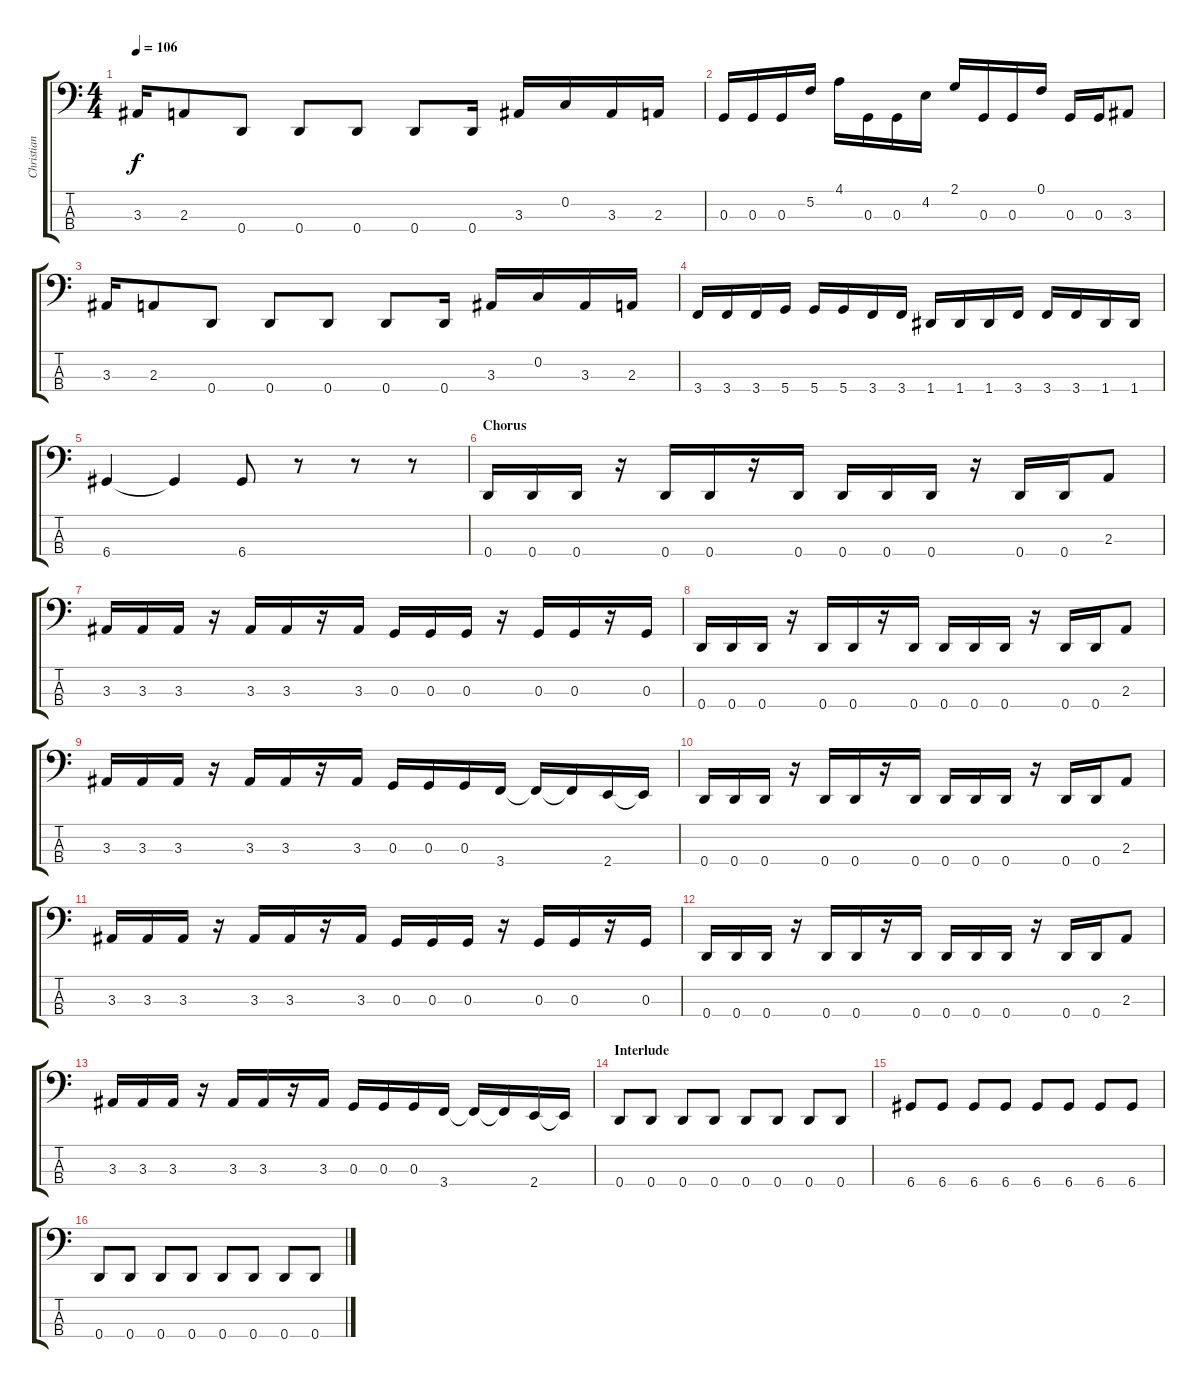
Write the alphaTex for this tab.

\track ("Christian Giesler" "Christian ") {instrument electricbassfinger}
\staff {score tabs}
\tuning (F2 C2 G1 D1) {hide}
\ts (4 4)
\tempo 106
\clef f4
\ks c
3.3.16{dy f} 2.3.8 0.4.8 0.4.8 0.4.8 0.4.8 0.4.16 3.3.16 0.2.16 3.3.16 2.3.16 |
0.3.16 0.3.16 0.3.16 5.2.16 4.1.16 0.3.16 0.3.16 4.2.16 2.1.16 0.3.16 0.3.16 0.1.16 0.3.16 0.3.16 3.3.8 |
3.3.16 2.3.8 0.4.8 0.4.8 0.4.8 0.4.8 0.4.16 3.3.16 0.2.16 3.3.16 2.3.16 |
3.4.16 3.4.16 3.4.16 5.4.16 5.4.16 5.4.16 3.4.16 3.4.16 1.4.16 1.4.16 1.4.16 3.4.16 3.4.16 3.4.16 1.4.16 1.4.16 |
6.4.4 6.4{t}.4 6.4.8 r.8 r.8 r.8 |
\section ("" "Chorus")
0.4.16 0.4.16 0.4.16 r.16 0.4.16 0.4.16 r.16 0.4.16 0.4.16 0.4.16 0.4.16 r.16 0.4.16 0.4.16 2.3.8 |
3.3.16 3.3.16 3.3.16 r.16 3.3.16 3.3.16 r.16 3.3.16 0.3.16 0.3.16 0.3.16 r.16 0.3.16 0.3.16 r.16 0.3.16 |
0.4.16 0.4.16 0.4.16 r.16 0.4.16 0.4.16 r.16 0.4.16 0.4.16 0.4.16 0.4.16 r.16 0.4.16 0.4.16 2.3.8 |
3.3.16 3.3.16 3.3.16 r.16 3.3.16 3.3.16 r.16 3.3.16 0.3.16 0.3.16 0.3.16 3.4.16 3.4{t}.16 3.4{t}.16 2.4.16 2.4{t}.16 |
0.4.16 0.4.16 0.4.16 r.16 0.4.16 0.4.16 r.16 0.4.16 0.4.16 0.4.16 0.4.16 r.16 0.4.16 0.4.16 2.3.8 |
3.3.16 3.3.16 3.3.16 r.16 3.3.16 3.3.16 r.16 3.3.16 0.3.16 0.3.16 0.3.16 r.16 0.3.16 0.3.16 r.16 0.3.16 |
0.4.16 0.4.16 0.4.16 r.16 0.4.16 0.4.16 r.16 0.4.16 0.4.16 0.4.16 0.4.16 r.16 0.4.16 0.4.16 2.3.8 |
3.3.16 3.3.16 3.3.16 r.16 3.3.16 3.3.16 r.16 3.3.16 0.3.16 0.3.16 0.3.16 3.4.16 3.4{t}.16 3.4{t}.16 2.4.16 2.4{t}.16 |
\section ("" "Interlude")
0.4.8 0.4.8 0.4.8 0.4.8 0.4.8 0.4.8 0.4.8 0.4.8 |
6.4.8 6.4.8 6.4.8 6.4.8 6.4.8 6.4.8 6.4.8 6.4.8 |
0.4.8 0.4.8 0.4.8 0.4.8 0.4.8 0.4.8 0.4.8 0.4.8
